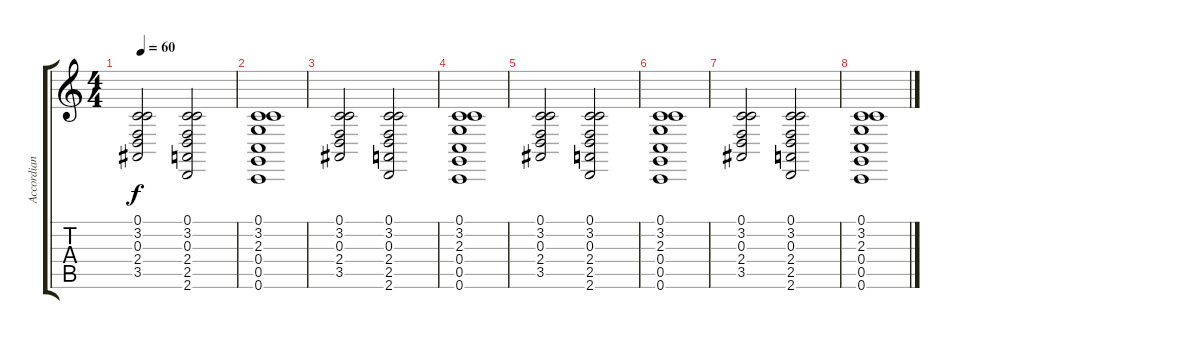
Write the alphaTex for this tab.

\track ("Accordian" "Accordian") {instrument accordion}
\staff {score tabs}
\tuning (C4 A3 F3 C3 G2 C2) {hide}
\ts (4 4)
\tempo 60
\clef g2
\ks c
(0.1 3.2 0.3 2.4 3.5).2{dy f} (0.1 3.2 0.3 2.4 2.5 2.6).2 |
(0.1 3.2 2.3 0.4 0.5 0.6).1 |
(0.1 3.2 0.3 2.4 3.5).2 (0.1 3.2 0.3 2.4 2.5 2.6).2 |
(0.1 3.2 2.3 0.4 0.5 0.6).1 |
(0.1 3.2 0.3 2.4 3.5).2 (0.1 3.2 0.3 2.4 2.5 2.6).2 |
(0.1 3.2 2.3 0.4 0.5 0.6).1 |
(0.1 3.2 0.3 2.4 3.5).2 (0.1 3.2 0.3 2.4 2.5 2.6).2 |
(0.1 3.2 2.3 0.4 0.5 0.6).1
